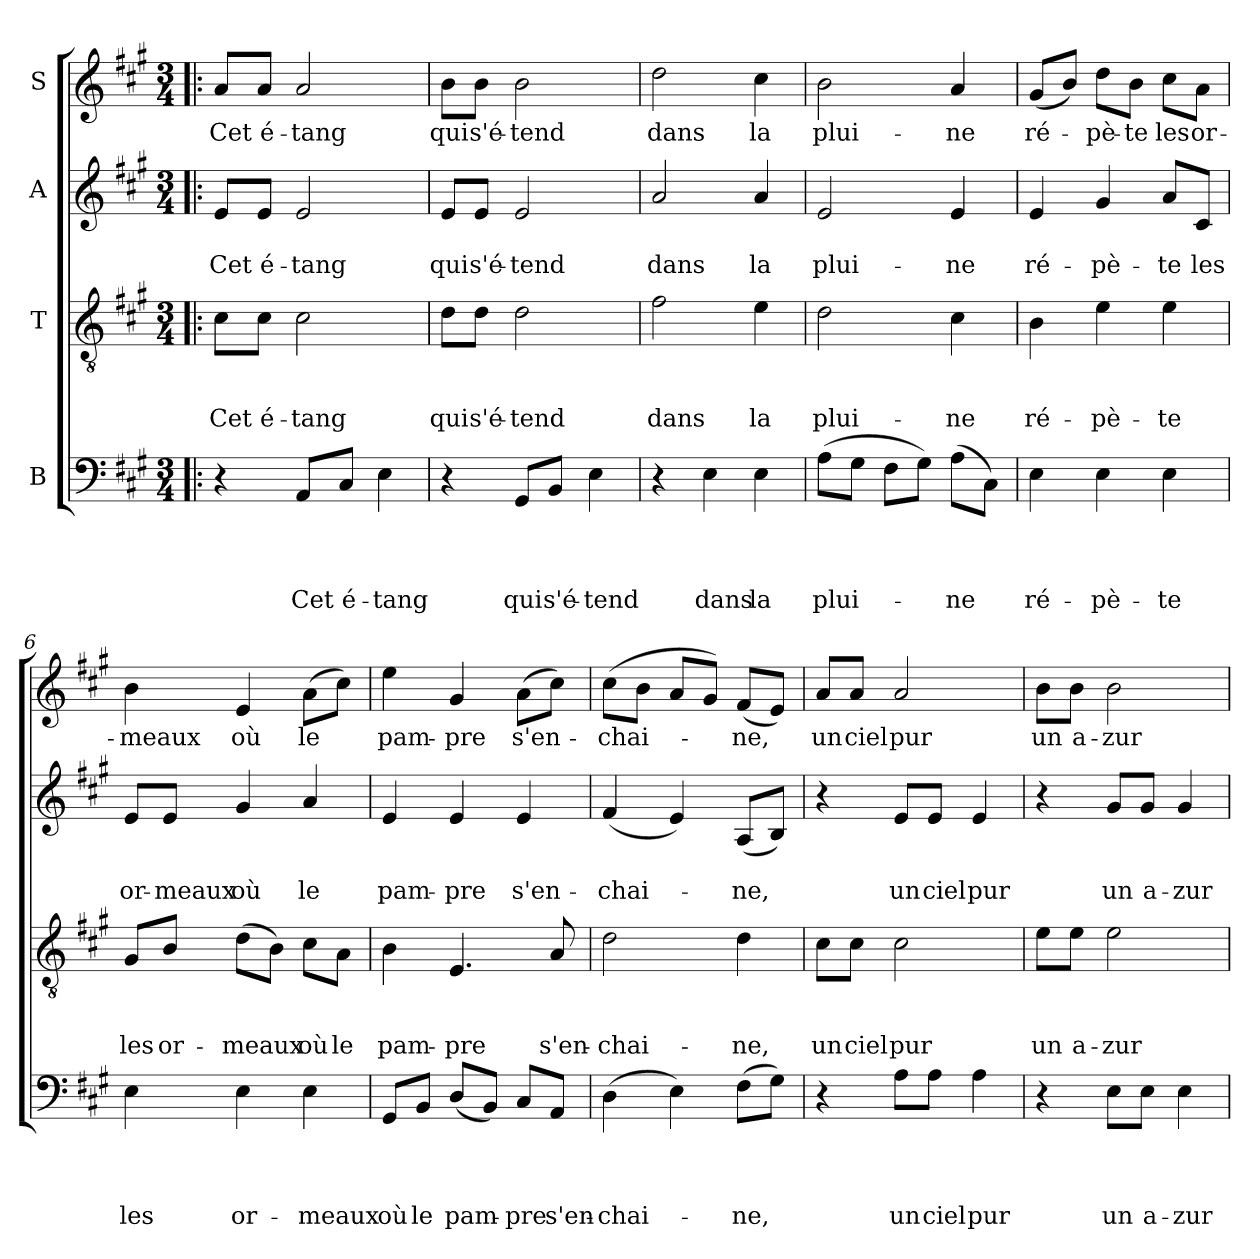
**kern	**text	**text	**text	**text	**kern	**text	**text	**text	**kern	**text	**text	**kern	**text
*part4	*part4	*part4	*part4	*part4	*part3	*part3	*part3	*part3	*part2	*part2	*part2	*part1	*part1
*staff4	*staff4	*staff4	*staff4	*staff4	*staff3	*staff3	*staff3	*staff3	*staff2	*staff2	*staff2	*staff1	*staff1
*I"B	*	*	*	*	*I"T	*	*	*	*I"A	*	*	*I"S	*
*clefF4	*	*	*	*	*clefGv2	*	*	*	*clefG2	*	*	*clefG2	*
*k[f#c#g#]	*	*	*	*	*k[f#c#g#]	*	*	*	*k[f#c#g#]	*	*	*k[f#c#g#]	*
*A:	*	*	*	*	*A:	*	*	*	*A:	*	*	*A:	*
*M3/4	*	*	*	*	*M3/4	*	*	*	*M3/4	*	*	*M3/4	*
=1!|:	=1!|:	=1!|:	=1!|:	=1!|:	=1!|:	=1!|:	=1!|:	=1!|:	=1!|:	=1!|:	=1!|:	=1!|:	=1!|:
!	!	!	!	!	!	!	!	!LO:LY:b	!	!	!LO:LY:b	!	!LO:LY:b
4r	.	.	.	.	8c#\L	.	.	Cet	8e/L	.	Cet	8a/L	Cet
!	!	!	!	!	!	!	!	!LO:LY:b	!	!	!LO:LY:b	!	!LO:LY:b
.	.	.	.	.	8c#\J	.	.	é-	8e/J	.	é-	8a/J	é-
!	!	!	!	!LO:LY:b	!	!	!	!LO:LY:b	!	!	!LO:LY:b	!	!LO:LY:b
8AA/L	.	.	.	Cet	2c#\	.	.	-tang	2e/	.	-tang	2a/	-tang
!	!	!	!	!LO:LY:b	!	!	!	!	!	!	!	!	!
8C#/J	.	.	.	é-	.	.	.	.	.	.	.	.	.
!	!	!	!	!LO:LY:b	!	!	!	!	!	!	!	!	!
4E\	.	.	.	-tang	.	.	.	.	.	.	.	.	.
=2	=2	=2	=2	=2	=2	=2	=2	=2	=2	=2	=2	=2	=2
!	!	!	!	!	!	!	!	!LO:LY:b	!	!	!LO:LY:b	!	!LO:LY:b
4r	.	.	.	.	8d\L	.	.	qui	8e/L	.	qui	8b\L	qui
!	!	!	!	!	!	!	!	!LO:LY:b	!	!	!LO:LY:b	!	!LO:LY:b
.	.	.	.	.	8d\J	.	.	s'é-	8e/J	.	s'é-	8b\J	s'é-
!	!	!	!	!LO:LY:b	!	!	!	!LO:LY:b	!	!	!LO:LY:b	!	!LO:LY:b
8GG#/L	.	.	.	qui	2d\	.	.	-tend	2e/	.	-tend	2b\	-tend
!	!	!	!	!LO:LY:b	!	!	!	!	!	!	!	!	!
8BB/J	.	.	.	s'é-	.	.	.	.	.	.	.	.	.
!	!	!	!	!LO:LY:b	!	!	!	!	!	!	!	!	!
4E\	.	.	.	-tend	.	.	.	.	.	.	.	.	.
=3	=3	=3	=3	=3	=3	=3	=3	=3	=3	=3	=3	=3	=3
!	!	!	!	!	!	!	!	!LO:LY:b	!	!	!LO:LY:b	!	!LO:LY:b
4r	.	.	.	.	2f#\	.	.	dans	2a/	.	dans	2dd\	dans
!	!	!	!	!LO:LY:b	!	!	!	!	!	!	!	!	!
4E\	.	.	.	dans	.	.	.	.	.	.	.	.	.
!	!	!	!	!LO:LY:b	!	!	!	!LO:LY:b	!	!	!LO:LY:b	!	!LO:LY:b
4E\	.	.	.	la	4e\	.	.	la	4a/	.	la	4cc#\	la
=4	=4	=4	=4	=4	=4	=4	=4	=4	=4	=4	=4	=4	=4
!	!	!	!	!LO:LY:b	!	!	!	!LO:LY:b	!	!	!LO:LY:b	!	!LO:LY:b
(>8A\L	.	.	.	plui-	2d\	.	.	plui-	2e/	.	plui-	2b\	plui-
8G#\J	.	.	.	.	.	.	.	.	.	.	.	.	.
8F#\L	.	.	.	.	.	.	.	.	.	.	.	.	.
8G#\J)	.	.	.	.	.	.	.	.	.	.	.	.	.
!	!	!	!	!LO:LY:b	!	!	!	!LO:LY:b	!	!	!LO:LY:b	!	!LO:LY:b
(>8A\L	.	.	.	-ne	4c#\	.	.	-ne	4e/	.	-ne	4a/	-ne
8C#\J)	.	.	.	.	.	.	.	.	.	.	.	.	.
=5	=5	=5	=5	=5	=5	=5	=5	=5	=5	=5	=5	=5	=5
!	!	!	!	!LO:LY:b	!	!	!	!LO:LY:b	!	!	!LO:LY:b	!	!LO:LY:b
4E\	.	.	.	ré-	4B\	.	.	ré-	4e/	.	ré-	(<8g#/L	ré-
.	.	.	.	.	.	.	.	.	.	.	.	8b/J)	.
!	!	!	!	!LO:LY:b	!	!	!	!LO:LY:b	!	!	!LO:LY:b	!	!LO:LY:b
4E\	.	.	.	-pè-	4e\	.	.	-pè-	4g#/	.	-pè-	8dd\L	-pè-
!	!	!	!	!	!	!	!	!	!	!	!	!	!LO:LY:b
.	.	.	.	.	.	.	.	.	.	.	.	8b\J	-te
!	!	!	!	!LO:LY:b	!	!	!	!LO:LY:b	!	!	!LO:LY:b	!	!LO:LY:b
4E\	.	.	.	-te	4e\	.	.	-te	8a/L	.	-te	8cc#\L	les
!	!	!	!	!	!	!	!	!	!	!	!LO:LY:b	!	!LO:LY:b
.	.	.	.	.	.	.	.	.	8c#/J	.	les	8a\J	or-
=6	=6	=6	=6	=6	=6	=6	=6	=6	=6	=6	=6	=6	=6
!	!	!	!	!LO:LY:b	!	!	!	!LO:LY:b	!	!	!LO:LY:b	!	!LO:LY:b
4E\	.	.	.	les	8G#/L	.	.	les	8e/L	.	or-	4b\	-meaux
!	!	!	!	!	!	!	!	!LO:LY:b	!	!	!LO:LY:b	!	!
.	.	.	.	.	8B/J	.	.	or-	8e/J	.	-meaux	.	.
!	!	!	!	!LO:LY:b	!	!	!	!LO:LY:b	!	!	!LO:LY:b	!	!LO:LY:b
4E\	.	.	.	or-	(>8d\L	.	.	-meaux	4g#/	.	où	4e/	où
.	.	.	.	.	8B\J)	.	.	.	.	.	.	.	.
!	!	!	!	!LO:LY:b	!	!	!	!LO:LY:b	!	!	!LO:LY:b	!	!LO:LY:b
4E\	.	.	.	-meaux	8c#\L	.	.	où	4a/	.	le	(>8a\L	le
!	!	!	!	!	!	!	!	!LO:LY:b	!	!	!	!	!
.	.	.	.	.	8A\J	.	.	le	.	.	.	8cc#\J)	.
!!LO:LB:g=z
=7	=7	=7	=7	=7	=7	=7	=7	=7	=7	=7	=7	=7	=7
!	!	!	!	!LO:LY:b	!	!	!	!LO:LY:b	!	!	!LO:LY:b	!	!LO:LY:b
8GG#/L	.	.	.	où	4B\	.	.	pam-	4e/	.	pam-	4ee\	pam-
!	!	!	!	!LO:LY:b	!	!	!	!	!	!	!	!	!
8BB/J	.	.	.	le	.	.	.	.	.	.	.	.	.
!	!	!	!	!LO:LY:b	!	!	!	!LO:LY:b	!	!	!LO:LY:b	!	!LO:LY:b
(<8D/L	.	.	.	pam-	4.E/	.	.	-pre	4e/	.	-pre	4g#/	-pre
8BB/J)	.	.	.	.	.	.	.	.	.	.	.	.	.
!	!	!	!	!LO:LY:b	!	!	!	!	!	!	!LO:LY:b	!	!LO:LY:b
8C#/L	.	.	.	-pre	.	.	.	.	4e/	.	s'en-	(>8a\L	s'en-
!	!	!	!	!LO:LY:b	!	!	!	!LO:LY:b	!	!	!	!	!
8AA/J	.	.	.	s'en-	8A/	.	.	s'en-	.	.	.	8cc#\J)	.
=8	=8	=8	=8	=8	=8	=8	=8	=8	=8	=8	=8	=8	=8
!	!	!	!	!LO:LY:b	!	!	!	!LO:LY:b	!	!	!LO:LY:b	!	!LO:LY:b
(>4D\	.	.	.	-chai-	2d\	.	.	-chai-	(<4f#/	.	-chai-	(>8cc#\L	-chai-
.	.	.	.	.	.	.	.	.	.	.	.	8b\J	.
4E\)	.	.	.	.	.	.	.	.	4e/)	.	.	8a/L	.
.	.	.	.	.	.	.	.	.	.	.	.	8g#/J)	.
!	!	!	!	!LO:LY:b	!	!	!	!LO:LY:b	!	!	!LO:LY:b	!	!LO:LY:b
(>8F#\L	.	.	.	-ne,	4d\	.	.	-ne,	(<8A/L	.	-ne,	(<8f#/L	-ne,
8G#\J)	.	.	.	.	.	.	.	.	8B/J)	.	.	8e/J)	.
=9	=9	=9	=9	=9	=9	=9	=9	=9	=9	=9	=9	=9	=9
!	!	!	!	!	!	!	!	!LO:LY:b	!	!	!	!	!LO:LY:b
4r	.	.	.	.	8c#\L	.	.	un	4r	.	.	8a/L	un
!	!	!	!	!	!	!	!	!LO:LY:b	!	!	!	!	!LO:LY:b
.	.	.	.	.	8c#\J	.	.	ciel	.	.	.	8a/J	ciel
!	!	!	!	!LO:LY:b	!	!	!	!LO:LY:b	!	!	!LO:LY:b	!	!LO:LY:b
8A\L	.	.	.	un	2c#\	.	.	pur	8e/L	.	un	2a/	pur
!	!	!	!	!LO:LY:b	!	!	!	!	!	!	!LO:LY:b	!	!
8A\J	.	.	.	ciel	.	.	.	.	8e/J	.	ciel	.	.
!	!	!	!	!LO:LY:b	!	!	!	!	!	!	!LO:LY:b	!	!
4A\	.	.	.	pur	.	.	.	.	4e/	.	pur	.	.
=10	=10	=10	=10	=10	=10	=10	=10	=10	=10	=10	=10	=10	=10
!	!	!	!	!	!	!	!	!LO:LY:b	!	!	!	!	!LO:LY:b
4r	.	.	.	.	8e\L	.	.	un	4r	.	.	8b\L	un
!	!	!	!	!	!	!	!	!LO:LY:b	!	!	!	!	!LO:LY:b
.	.	.	.	.	8e\J	.	.	a-	.	.	.	8b\J	a-
!	!	!	!	!LO:LY:b	!	!	!	!LO:LY:b	!	!	!LO:LY:b	!	!LO:LY:b
8E\L	.	.	.	un	2e\	.	.	-zur	8g#/L	.	un	2b\	-zur
!	!	!	!	!LO:LY:b	!	!	!	!	!	!	!LO:LY:b	!	!
8E\J	.	.	.	a-	.	.	.	.	8g#/J	.	a-	.	.
!	!	!	!	!LO:LY:b	!	!	!	!	!	!	!LO:LY:b	!	!
4E\	.	.	.	-zur	.	.	.	.	4g#/	.	-zur	.	.
=	=	=	=	=	=	=	=	=	=	=	=	=	=
*-	*-	*-	*-	*-	*-	*-	*-	*-	*-	*-	*-	*-	*-
